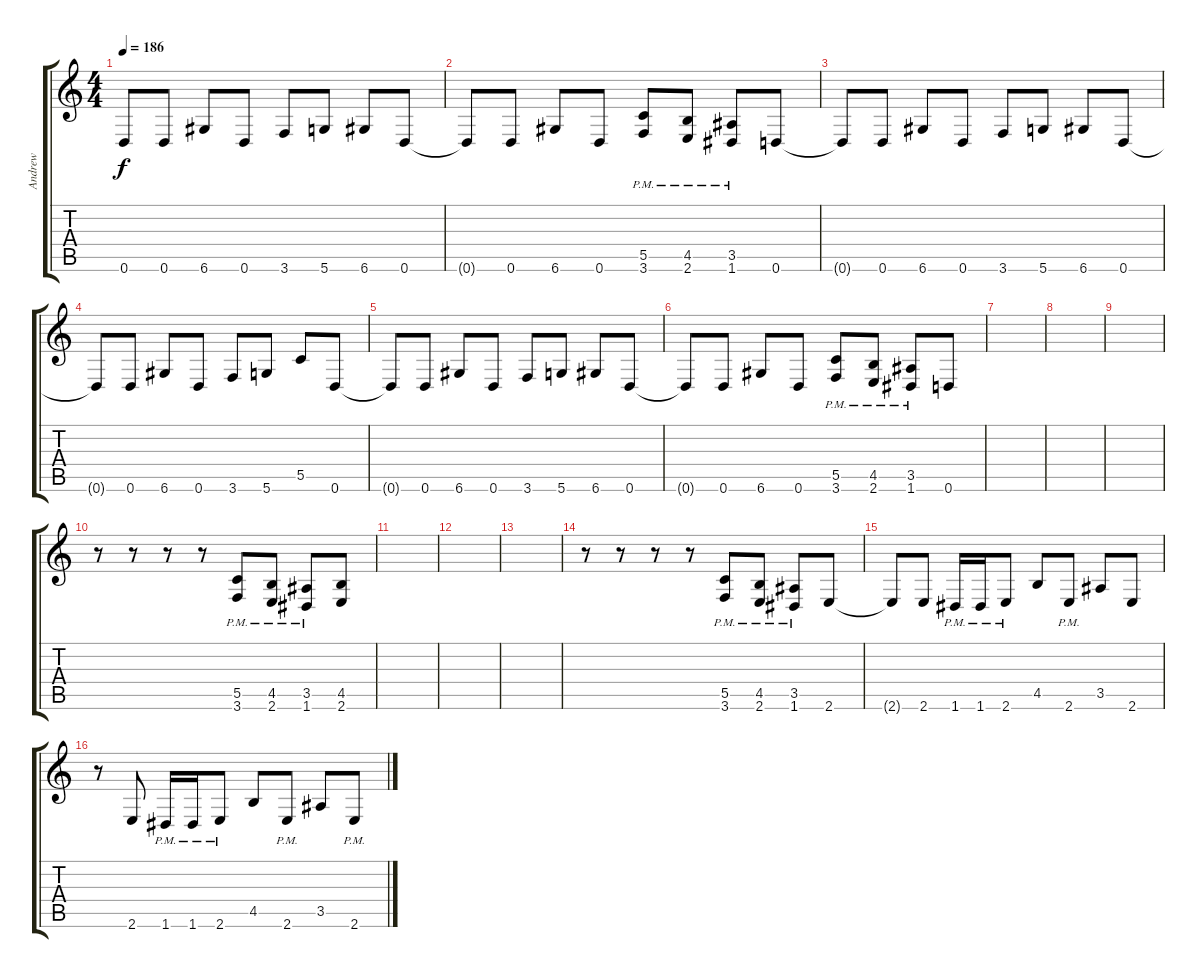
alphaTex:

\track ("Andrew" "Andrew") {instrument distortionguitar}
\staff {score tabs}
\tuning (D4 A3 F3 C3 G2 D2) {hide}
\ts (4 4)
\tempo 186
\clef g2
\ks c
0.6{t}.8{dy f} 0.6.8 6.6.8 0.6.8 3.6.8 5.6.8 6.6.8 0.6.8 |
0.6{t}.8 0.6.8 6.6.8 0.6.8 (5.5{pm} 3.6{pm}).8 (4.5{pm} 2.6{pm}).8 (3.5{pm} 1.6{pm}).8 0.6.8 |
0.6{t}.8 0.6.8 6.6.8 0.6.8 3.6.8 5.6.8 6.6.8 0.6.8 |
0.6{t}.8 0.6.8 6.6.8 0.6.8 3.6.8 5.6.8 5.5.8 0.6.8 |
0.6{t}.8 0.6.8 6.6.8 0.6.8 3.6.8 5.6.8 6.6.8 0.6.8 |
0.6{t}.8 0.6.8 6.6.8 0.6.8 (5.5{pm} 3.6{pm}).8 (4.5{pm} 2.6{pm}).8 (3.5{pm} 1.6{pm}).8 0.6.8 |
|
|
|
r.8 r.8 r.8 r.8 (5.5{pm} 3.6{pm}).8 (4.5{pm} 2.6{pm}).8 (3.5{pm} 1.6{pm}).8 (4.5 2.6).8 |
|
|
|
r.8 r.8 r.8 r.8 (5.5{pm} 3.6{pm}).8 (4.5{pm} 2.6{pm}).8 (3.5{pm} 1.6{pm}).8 2.6.8 |
2.6{t}.8 2.6.8 1.6{pm}.16 1.6{pm}.16 2.6{pm}.8 4.5.8 2.6{pm}.8 3.5.8 2.6.8 |
r.8 2.6.8 1.6{pm}.16 1.6{pm}.16 2.6{pm}.8 4.5.8 2.6{pm}.8 3.5.8 2.6{pm}.8
